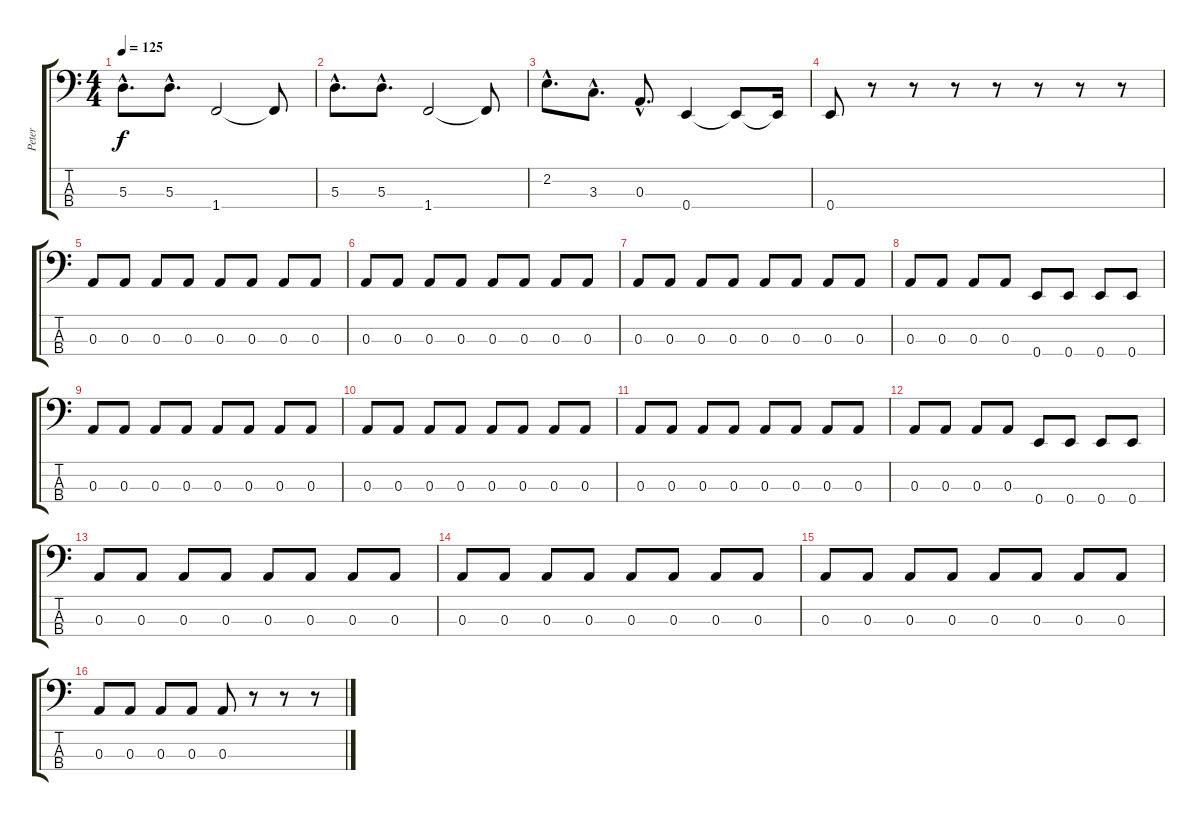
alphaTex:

\track ("Peter" "Peter") {instrument electricbasspick}
\staff {score tabs}
\tuning (G2 D2 A1 E1) {hide}
\ts (4 4)
\tempo 125
\clef f4
\ks c
5.3{hac}.8{d dy f} 5.3{hac}.8{d} 1.4.2 1.4{t}.8 |
5.3{hac}.8{d} 5.3{hac}.8{d} 1.4.2 1.4{t}.8 |
2.2{hac}.8{d} 3.3{hac}.8{d} 0.3{hac}.8{d} 0.4.4 0.4{t}.8 0.4{t}.16 |
0.4.8 r.8 r.8 r.8 r.8 r.8 r.8 r.8 |
0.3.8 0.3.8 0.3.8 0.3.8 0.3.8 0.3.8 0.3.8 0.3.8 |
0.3.8 0.3.8 0.3.8 0.3.8 0.3.8 0.3.8 0.3.8 0.3.8 |
0.3.8 0.3.8 0.3.8 0.3.8 0.3.8 0.3.8 0.3.8 0.3.8 |
0.3.8 0.3.8 0.3.8 0.3.8 0.4.8 0.4.8 0.4.8 0.4.8 |
0.3.8 0.3.8 0.3.8 0.3.8 0.3.8 0.3.8 0.3.8 0.3.8 |
0.3.8 0.3.8 0.3.8 0.3.8 0.3.8 0.3.8 0.3.8 0.3.8 |
0.3.8 0.3.8 0.3.8 0.3.8 0.3.8 0.3.8 0.3.8 0.3.8 |
0.3.8 0.3.8 0.3.8 0.3.8 0.4.8 0.4.8 0.4.8 0.4.8 |
0.3.8 0.3.8 0.3.8 0.3.8 0.3.8 0.3.8 0.3.8 0.3.8 |
0.3.8 0.3.8 0.3.8 0.3.8 0.3.8 0.3.8 0.3.8 0.3.8 |
0.3.8 0.3.8 0.3.8 0.3.8 0.3.8 0.3.8 0.3.8 0.3.8 |
0.3.8 0.3.8 0.3.8 0.3.8 0.3.8 r.8 r.8 r.8
